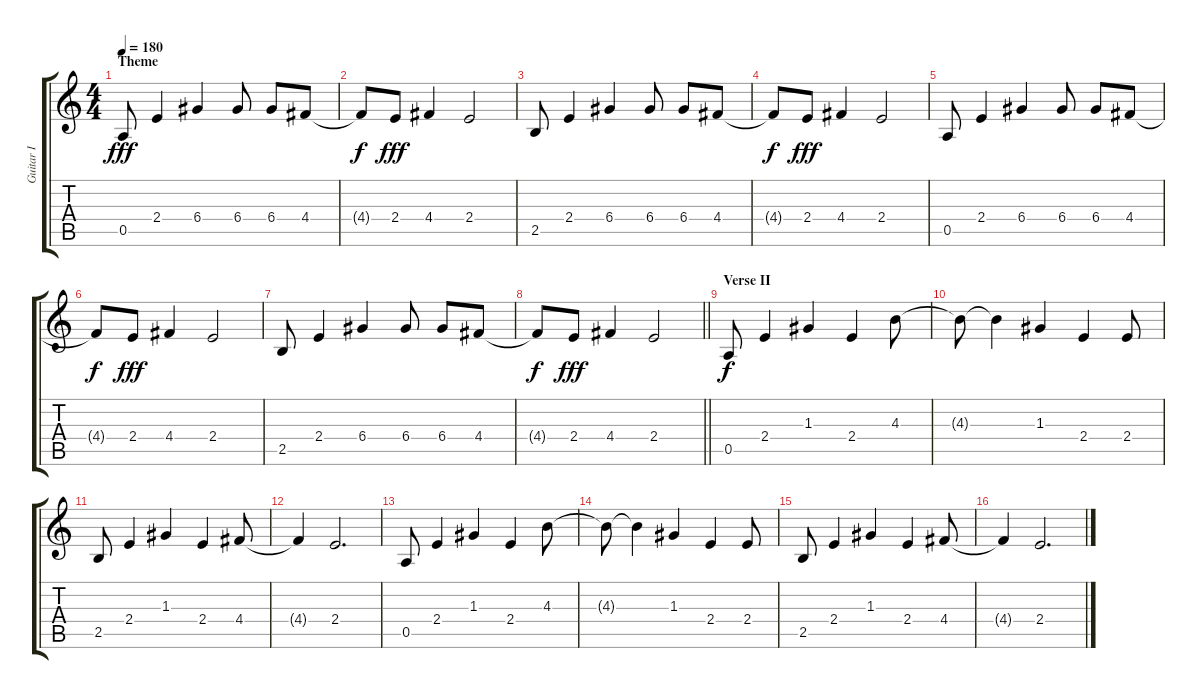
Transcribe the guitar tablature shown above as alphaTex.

\track ("Guitar I" "Guitar I") {instrument distortionguitar}
\staff {score tabs}
\tuning (E4 B3 G3 D3 A2 E2) {hide}
\ts (4 4)
\section ("" "Theme")
\tempo 180
\clef g2
\ks c
0.5.8{dy fff instrument distortionguitar} 2.4.4 6.4.4 6.4.8 6.4.8 4.4.8 |
4.4{t}.8{dy f} 2.4.8{dy fff} 4.4.4 2.4.2 |
2.5.8 2.4.4 6.4.4 6.4.8 6.4.8 4.4.8 |
4.4{t}.8{dy f} 2.4.8{dy fff} 4.4.4 2.4.2 |
0.5.8 2.4.4 6.4.4 6.4.8 6.4.8 4.4.8 |
4.4{t}.8{dy f} 2.4.8{dy fff} 4.4.4 2.4.2 |
2.5.8 2.4.4 6.4.4 6.4.8 6.4.8 4.4.8 |
\barLineRight lightlight
4.4{t}.8{dy f} 2.4.8{dy fff} 4.4.4 2.4.2 |
\section ("" "Verse II")
0.5.8{dy f instrument electricguitarclean} 2.4.4 1.3.4 2.4.4 4.3.8 |
4.3{t}.8 4.3{t}.4 1.3.4 2.4.4 2.4.8 |
2.5.8 2.4.4 1.3.4 2.4.4 4.4.8 |
4.4{t}.4 2.4.2{d} |
0.5.8{instrument electricguitarclean} 2.4.4 1.3.4 2.4.4 4.3.8 |
4.3{t}.8 4.3{t}.4 1.3.4 2.4.4 2.4.8 |
2.5.8 2.4.4 1.3.4 2.4.4 4.4.8 |
4.4{t}.4 2.4.2{d}
